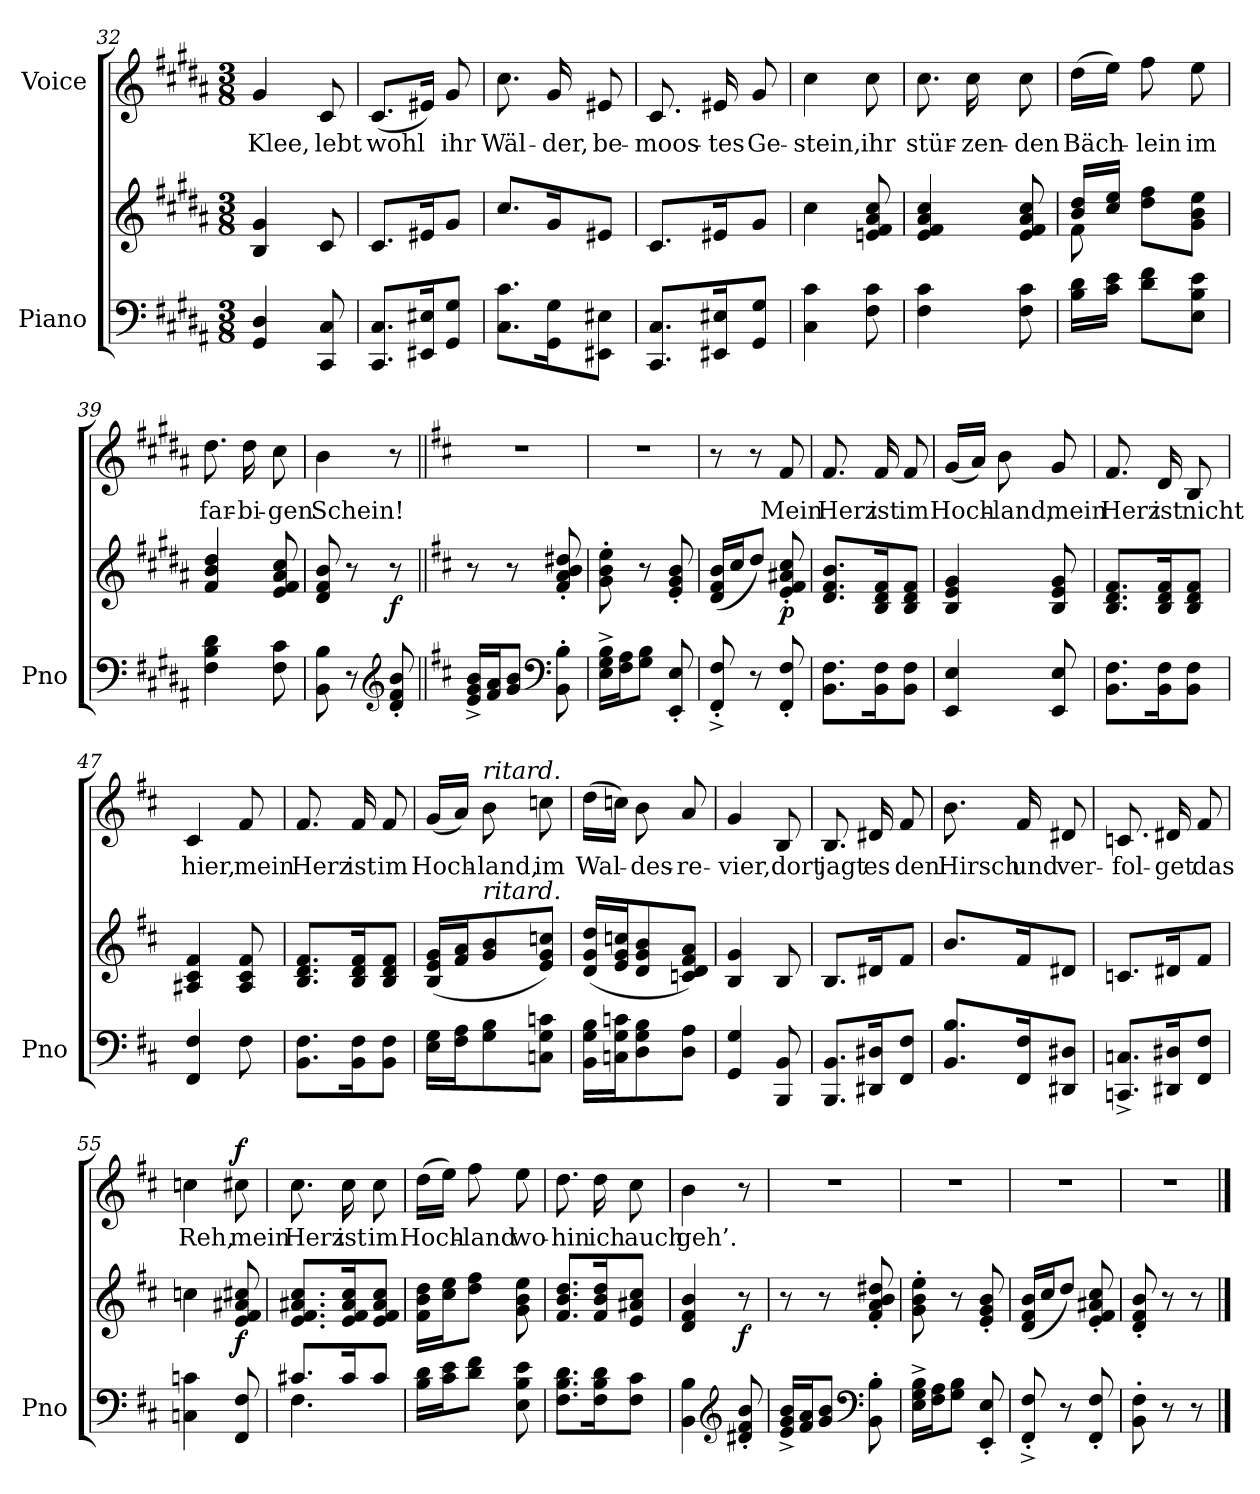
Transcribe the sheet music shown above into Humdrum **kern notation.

**kern	**kern	**dynam	**kern	**text	**dynam
*part2	*part2	*part2	*part1	*part1	*part1
*staff3	*staff2	*staff2/3	*staff1	*staff1	*staff1
*I"Piano	*	*	*I"Voice	*	*
*I'Pno	*	*	*	*	*
*clefF4	*clefG2	*	*clefG2	*	*
*k[f#c#g#d#a#]	*k[f#c#g#d#a#]	*	*k[f#c#g#d#a#]	*	*
*M3/8	*M3/8	*	*M3/8	*	*
=32	=32	=32	=32	=32	=32
!	!	!	!	!LO:LY:b	!
4GG#/ 4D#/	4B/ 4g#/	.	4g#/	Klee,	.
!	!	!	!	!LO:LY:b	!
8CC#/ 8C#/	8c#/	.	8c#/	lebt	.
!!LO:LB:g=z
=33	=33	=33	=33	=33	=33
!	!	!	!	!LO:LY:b	!
8.CC#/ 8.C#/L	8.c#/L	.	(<8.c#/L	wohl	.
16EE#X/ 16E#X/K	16e#X/K	.	16e#X/Jk)	.	.
!	!	!	!	!LO:LY:b	!
8GG#/ 8G#/J	8g#/J	.	8g#/	ihr	.
=34	=34	=34	=34	=34	=34
!	!	!	!	!LO:LY:b	!
8.C#\ 8.c#\L	8.cc#/L	.	8.cc#\	Wäl-	.
!	!	!	!	!LO:LY:b	!
16GG#\ 16G#\K	16g#/K	.	16g#/	-der,	.
!	!	!	!	!LO:LY:b	!
8EE#X\ 8E#X\J	8e#X/J	.	8e#X/	be-	.
=35	=35	=35	=35	=35	=35
!	!	!	!	!LO:LY:b	!
8.CC#/ 8.C#/L	8.c#/L	.	8.c#/	-moos-	.
!	!	!	!	!LO:LY:b	!
16EE#X/ 16E#X/K	16e#X/K	.	16e#X/	-tes	.
!	!	!	!	!LO:LY:b	!
8GG#/ 8G#/J	8g#/J	.	8g#/	Ge-	.
=36	=36	=36	=36	=36	=36
!	!	!	!	!LO:LY:b	!
4C#\ 4c#\	4cc#\	.	4cc#\	-stein,	.
!	!	!	!	!LO:LY:b	!
8F#\ 8c#\	8en/ 8f#/ 8a#/ 8cc#/	.	8cc#\	ihr	.
=37	=37	=37	=37	=37	=37
!	!	!	!	!LO:LY:b	!
4F#\ 4c#\	4e/ 4f#/ 4a#/ 4cc#/	.	8.cc#\	stür-	.
!	!	!	!	!LO:LY:b	!
.	.	.	16cc#\	-zen-	.
!	!	!	!	!LO:LY:b	!
8F#\ 8c#\	8e/ 8f#/ 8a#/ 8cc#/	.	8cc#\	-den	.
=38	=38	=38	=38	=38	=38
*	*^	*	*	*	*
!	!	!	!	!	!LO:LY:b	!
16B\ 16d#\LL	16b/ 16dd#/LL	8f#\	.	(>16dd#\LL	Bäch-	.
16c#\ 16e\JJ	16cc#/ 16ee/JJ	.	.	16ee\JJ)	.	.
!	!	!	!	!	!LO:LY:b	!
8d#\ 8f#\L	8dd#\ 8ff#\L	8ryy	.	8ff#\	-lein	.
!	!	!	!	!	!LO:LY:b	!
8E\ 8B\ 8e\J	8g#\ 8b\ 8ee\J	8ryy	.	8ee\	im	.
=39	=39	=39	=39	=39	=39	=39
!	!	!	!	!	!LO:LY:b	!
*	*v	*v	*	*	*	*
4F#\ 4B\ 4d#\	4f#/ 4b/ 4dd#/	.	8.dd#\	far-	.
!	!	!	!	!LO:LY:b	!
.	.	.	16dd#\	-bi-	.
!	!	!	!	!LO:LY:b	!
8F#\ 8c#\	8e/ 8f#/ 8a#/ 8cc#/	.	8cc#\	-gen	.
=40	=40	=40	=40	=40	=40
!	!	!	!	!LO:LY:b	!
8BB\ 8B\	8d#/ 8f#/ 8b/	.	4b\	Schein!	.
8r	8r	.	.	.	.
*clefG2	*	*	*	*	*
!	!	!LO:DY:b	!	!	!
8d#/' 8f#/' 8b/'	8r	f	8r	.	.
!!LO:LB:g=z
=41||	=41||	=41||	=41||	=41||	=41||
*k[f#c#]	*k[f#c#]	*	*k[f#c#]	*	*
16e/^ 16g/^ 16b/^LL	8r	.	4.r	.	.
16f#/ 16a/J	.	.	.	.	.
8g/ 8b/J	8r	.	.	.	.
*clefF4	*	*	*	*	*
8BB\' 8B\'	8f#/' 8a/' 8b/' 8dd#X/'	.	.	.	.
=42	=42	=42	=42	=42	=42
16E\^ 16G\^ 16B\^LL	8g\' 8b\' 8ee\'	.	4.r	.	.
16F#\ 16A\J	.	.	.	.	.
8G\ 8B\J	8r	.	.	.	.
8EE/' 8E/'	8e/' 8g/' 8b/'	.	.	.	.
=43	=43	=43	=43	=43	=43
8FF#/'^ 8F#/'^	(>16d/ 16f#/ 16b/LL	.	8r	.	.
.	16cc#/J	.	.	.	.
8r	8dd/J)	.	8r	.	.
!	!	!LO:DY:b	!	!LO:LY:b	!
8FF#/' 8F#/'	8e/' 8f#/' 8a#X/' 8cc#/'	p	8f#/	Mein	.
=44	=44	=44	=44	=44	=44
!	!	!	!	!LO:LY:b	!
8.BB\ 8.F#\L	8.d/ 8.f#/ 8.b/L	.	8.f#/	Herz	.
!	!	!	!	!LO:LY:b	!
16BB\ 16F#\K	16B/ 16d/ 16f#/K	.	16f#/	ist	.
!	!	!	!	!LO:LY:b	!
8BB\ 8F#\J	8B/ 8d/ 8f#/J	.	8f#/	im	.
=45	=45	=45	=45	=45	=45
!	!	!	!	!LO:LY:b	!
4EE/ 4E/	4B/ 4e/ 4g/	.	(<16g/LL	Hoch-	.
.	.	.	16a/JJ)	.	.
!	!	!	!	!LO:LY:b	!
.	.	.	8b\	-land,	.
!	!	!	!	!LO:LY:b	!
8EE/ 8E/	8B/ 8e/ 8g/	.	8g/	mein	.
=46	=46	=46	=46	=46	=46
!	!	!	!	!LO:LY:b	!
8.BB\ 8.F#\L	8.B/ 8.d/ 8.f#/L	.	8.f#/	Herz	.
!	!	!	!	!LO:LY:b	!
16BB\ 16F#\K	16B/ 16d/ 16f#/K	.	16d/	ist	.
!	!	!	!	!LO:LY:b	!
8BB\ 8F#\J	8B/ 8d/ 8f#/J	.	8B/	nicht	.
=47	=47	=47	=47	=47	=47
!	!	!	!	!LO:LY:b	!
4FF#/ 4F#/	4A#X/ 4c#/ 4f#/	.	4c#/	hier,	.
!	!	!	!	!LO:LY:b	!
8F#\	8A#/ 8c#/ 8f#/	.	8f#/	mein	.
=48	=48	=48	=48	=48	=48
!	!	!	!	!LO:LY:b	!
8.BB\ 8.F#\L	8.B/ 8.d/ 8.f#/L	.	8.f#/	Herz	.
!	!	!	!	!LO:LY:b	!
16BB\ 16F#\K	16B/ 16d/ 16f#/K	.	16f#/	ist	.
!	!	!	!	!LO:LY:b	!
8BB\ 8F#\J	8B/ 8d/ 8f#/J	.	8f#/	im	.
!!LO:LB:g=z
=49	=49	=49	=49	=49	=49
!	!	!	!	!LO:LY:b	!
16E\ 16G\LL	(<16B/ 16e/ 16g/LL	.	(<16g/LL	Hoch-	.
16F#\ 16A\J	16f#/ 16a/J	.	16a/JJ)	.	.
!	!	!	!LO:TX:a:i:t=ritard.	!	!
!	!LO:TX:a:i:t=ritard.	!	!	!	!
!	!	!	!	!LO:LY:b	!
8G\ 8B\	8g/ 8b/	.	8b\	-land,	.
!	!	!	!	!LO:LY:b	!
8Cn\ 8G\ 8cn\J	8e/ 8g/ 8ccn/J)	.	8ccn\	im	.
=50	=50	=50	=50	=50	=50
!	!	!	!	!LO:LY:b	!
16BB\ 16G\ 16B\LL	(<16d/ 16g/ 16dd/LL	.	(>16dd\LL	Wal-	.
16Cn\ 16G\ 16cn\J	16e/ 16g/ 16ccn/J	.	16ccn\JJ)	.	.
!	!	!	!	!LO:LY:b	!
8D\ 8G\ 8B\	8d/ 8g/ 8b/	.	8b\	-des-	.
!	!	!	!	!LO:LY:b	!
8D\ 8A\J	8cn/ 8d/ 8f#/ 8a/J)	.	8a/	-re-	.
=51	=51	=51	=51	=51	=51
!	!	!	!	!LO:LY:b	!
4GG/ 4G/	4B/ 4g/	.	4g/	-vier,	.
!	!	!	!	!LO:LY:b	!
8BBB/ 8BB/	8B/	.	8B/	dort	.
=52	=52	=52	=52	=52	=52
!	!	!	!	!LO:LY:b	!
8.BBB/ 8.BB/L	8.B/L	.	8.B/	jagt	.
!	!	!	!	!LO:LY:b	!
16DD#X/ 16D#X/K	16d#X/K	.	16d#X/	es	.
!	!	!	!	!LO:LY:b	!
8FF#/ 8F#/J	8f#/J	.	8f#/	den	.
=53	=53	=53	=53	=53	=53
!	!	!	!	!LO:LY:b	!
8.BB/ 8.B/L	8.b/L	.	8.b\	Hirsch	.
!	!	!	!	!LO:LY:b	!
16FF#/ 16F#/K	16f#/K	.	16f#/	und	.
!	!	!	!	!LO:LY:b	!
8DD#X/ 8D#X/J	8d#X/J	.	8d#X/	ver-	.
=54	=54	=54	=54	=54	=54
!	!	!	!	!LO:LY:b	!
8.CCn/^ 8.Cn/^L	8.cn/L	.	8.cn/	-fol-	.
!	!	!	!	!LO:LY:b	!
16DD#X/ 16D#X/K	16d#X/K	.	16d#X/	-get	.
!	!	!	!	!LO:LY:b	!
8FF#/ 8F#/J	8f#/J	.	8f#/	das	.
=55	=55	=55	=55	=55	=55
!	!	!	!	!LO:LY:b	!
4Cn\ 4cn\	4ccn\	.	4ccn\	Reh,	.
!	!	!LO:DY:b	!	!LO:LY:b	!LO:DY:a
8FF#/ 8F#/	8e/ 8f#/ 8a#X/ 8cc#X/	f	8cc#X\	mein	f
!!LO:LB:g=z
=56	=56	=56	=56	=56	=56
*^	*	*	*	*	*
!	!	!	!	!	!LO:LY:b	!
8.c#X/L	4.F#\	8.e/ 8.f#/ 8.a#X/ 8.cc#/L	.	8.cc#\	Herz	.
!	!	!	!	!	!LO:LY:b	!
16c#/K	.	16e/ 16f#/ 16a#/ 16cc#/K	.	16cc#\	ist	.
!	!	!	!	!	!LO:LY:b	!
8c#/J	.	8e/ 8f#/ 8a#/ 8cc#/J	.	8cc#\	im	.
*v	*v	*	*	*	*	*
=57	=57	=57	=57	=57	=57
!	!	!	!	!LO:LY:b	!
16B\ 16d\LL	16f#\ 16b\ 16dd\LL	.	(>16dd\LL	Hoch-	.
16c#\ 16e\J	16cc#\ 16ee\J	.	16ee\JJ)	.	.
!	!	!	!	!LO:LY:b	!
8d\ 8f#\J	8dd\ 8ff#\J	.	8ff#\	-land	.
!	!	!	!	!LO:LY:b	!
8E\ 8B\ 8e\	8g\ 8b\ 8ee\	.	8ee\	wo-	.
=58	=58	=58	=58	=58	=58
!	!	!	!	!LO:LY:b	!
8.F#\ 8.B\ 8.d\L	8.f#/ 8.b/ 8.dd/L	.	8.dd\	-hin	.
!	!	!	!	!LO:LY:b	!
16F#\ 16B\ 16d\K	16f#/ 16b/ 16dd/K	.	16dd\	ich	.
!	!	!	!	!LO:LY:b	!
8F#\ 8c#\J	8e/ 8a#X/ 8cc#/J	.	8cc#\	auch	.
=59	=59	=59	=59	=59	=59
!	!	!	!	!LO:LY:b	!
4BB\ 4B\	4d/ 4f#/ 4b/	.	4b\	geh’.	.
*clefG2	*	*	*	*	*
!	!	!LO:DY:b	!	!	!
8d#X/' 8f#/' 8b/'	8r	f	8r	.	.
=60	=60	=60	=60	=60	=60
16e/^ 16g/^ 16b/^LL	8r	.	4.r	.	.
16f#/ 16a/J	.	.	.	.	.
8g/ 8b/J	8r	.	.	.	.
*clefF4	*	*	*	*	*
8BB\' 8B\'	8f#/' 8a/' 8b/' 8dd#X/'	.	.	.	.
=61	=61	=61	=61	=61	=61
16E\^ 16G\^ 16B\^LL	8g\' 8b\' 8ee\'	.	4.r	.	.
16F#\ 16A\J	.	.	.	.	.
8G\ 8B\J	8r	.	.	.	.
8EE/' 8E/'	8e/' 8g/' 8b/'	.	.	.	.
=62	=62	=62	=62	=62	=62
8FF#/'^ 8F#/'^	(>16d/ 16f#/ 16b/LL	.	4.r	.	.
.	16cc#/J	.	.	.	.
8r	8dd/J)	.	.	.	.
8FF#/' 8F#/'	8e/' 8f#/' 8a#X/' 8cc#/'	.	.	.	.
=63	=63	=63	=63	=63	=63
8BB\' 8F#\'	8d/' 8f#/' 8b/'	.	4.r	.	.
8r	8r	.	.	.	.
8r	8r	.	.	.	.
==	==	==	==	==	==
*-	*-	*-	*-	*-	*-
